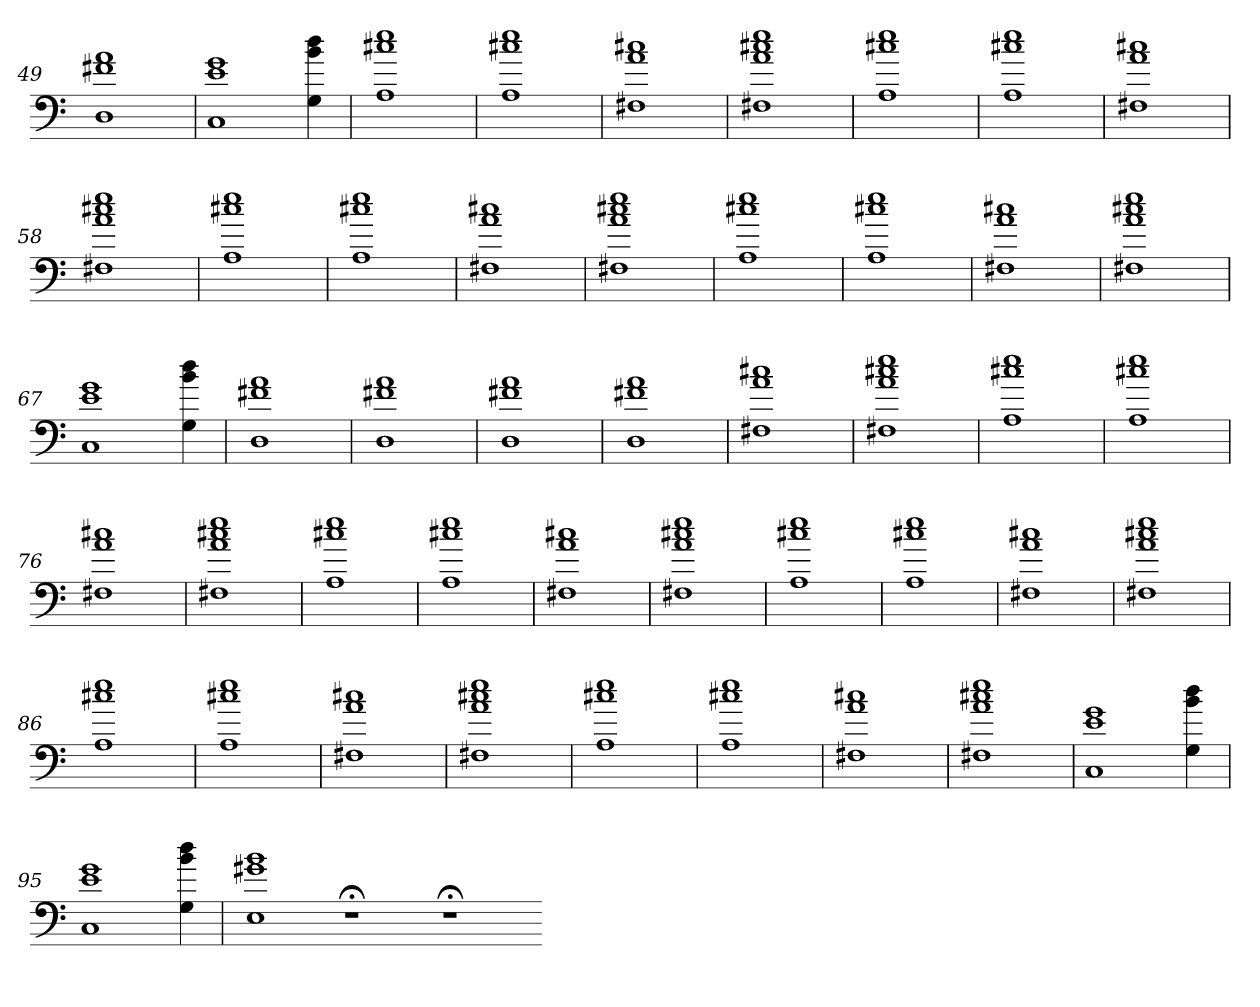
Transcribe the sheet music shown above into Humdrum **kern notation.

**kern
*part1
*staff1
=49
1D 1f#X 1a
=50
1C 1e 1g
4G 4b 4dd
=51
1A 1cc#X 1ee
=52
1A 1cc#X 1ee
=53
1F#X 1a 1cc#X
=54
1F#X 1a 1cc#X 1ee
=55
1A 1cc#X 1ee
=56
1A 1cc#X 1ee
=57
1F#X 1a 1cc#X
=58
1F#X 1a 1cc#X 1ee
=59
1A 1cc#X 1ee
=60
1A 1cc#X 1ee
=61
1F#X 1a 1cc#X
=62
1F#X 1a 1cc#X 1ee
=63
1A 1cc#X 1ee
=64
1A 1cc#X 1ee
=65
1F#X 1a 1cc#X
=66
1F#X 1a 1cc#X 1ee
=67
1C 1e 1g
4G 4b 4dd
=68
1D 1f#X 1a
=69
1D 1f#X 1a
=70
1D 1f#X 1a
=71
1D 1f#X 1a
=72
1F#X 1a 1cc#X
=73
1F#X 1a 1cc#X 1ee
=74
1A 1cc#X 1ee
=75
1A 1cc#X 1ee
=76
1F#X 1a 1cc#X
=77
1F#X 1a 1cc#X 1ee
=78
1A 1cc#X 1ee
=79
1A 1cc#X 1ee
=80
1F#X 1a 1cc#X
=81
1F#X 1a 1cc#X 1ee
=82
1A 1cc#X 1ee
=83
1A 1cc#X 1ee
=84
1F#X 1a 1cc#X
=85
1F#X 1a 1cc#X 1ee
=86
1A 1cc#X 1ee
=87
1A 1cc#X 1ee
=88
1F#X 1a 1cc#X
=89
1F#X 1a 1cc#X 1ee
=90
1A 1cc#X 1ee
=91
1A 1cc#X 1ee
=92
1F#X 1a 1cc#X
=93
1F#X 1a 1cc#X 1ee
=94
1C 1e 1g
4G 4b 4dd
=95
1C 1e 1g
4G 4b 4dd
=96
1E 1g#X 1b
1r;<
1r;<
=-
*-
